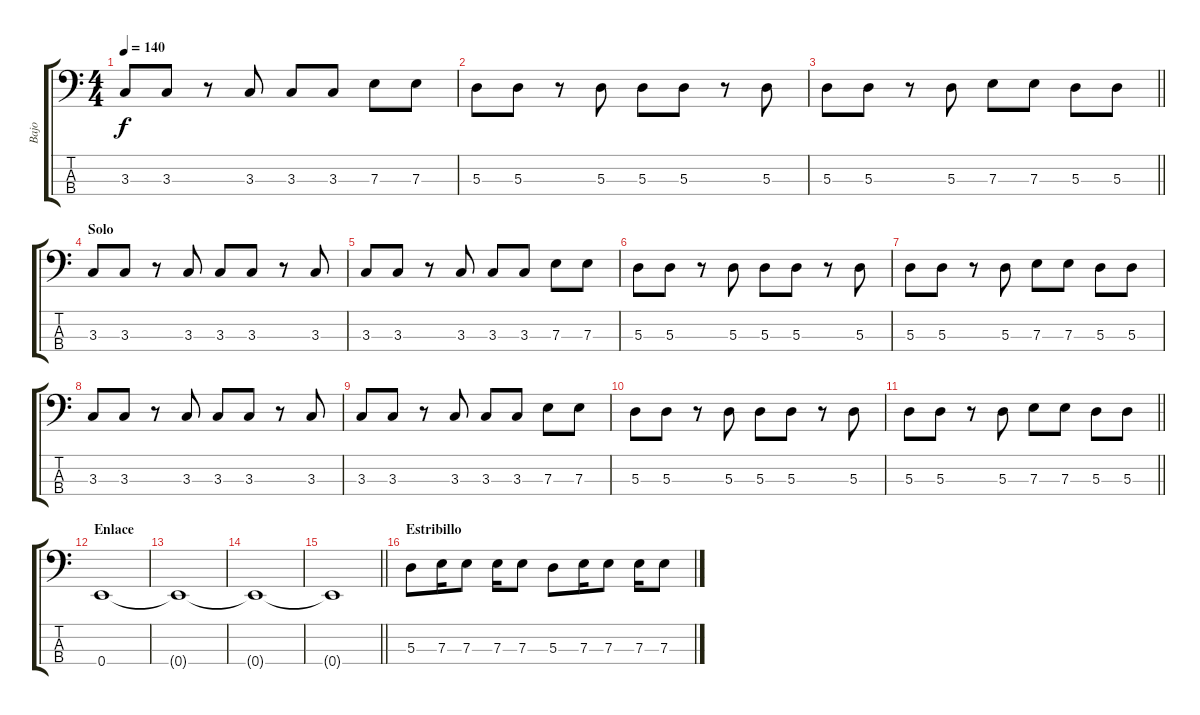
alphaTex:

\track ("Bajo" "Bajo") {instrument electricbasspick}
\staff {score tabs}
\tuning (G2 D2 A1 E1) {hide}
\ts (4 4)
\tempo 140
\clef f4
\ks c
3.3.8{dy f} 3.3.8 r.8 3.3.8 3.3.8 3.3.8 7.3.8 7.3.8 |
5.3.8 5.3.8 r.8 5.3.8 5.3.8 5.3.8 r.8 5.3.8 |
\barLineRight lightlight
5.3.8 5.3.8 r.8 5.3.8 7.3.8 7.3.8 5.3.8 5.3.8 |
\section ("" "Solo")
3.3.8 3.3.8 r.8 3.3.8 3.3.8 3.3.8 r.8 3.3.8 |
3.3.8 3.3.8 r.8 3.3.8 3.3.8 3.3.8 7.3.8 7.3.8 |
5.3.8 5.3.8 r.8 5.3.8 5.3.8 5.3.8 r.8 5.3.8 |
5.3.8 5.3.8 r.8 5.3.8 7.3.8 7.3.8 5.3.8 5.3.8 |
3.3.8 3.3.8 r.8 3.3.8 3.3.8 3.3.8 r.8 3.3.8 |
3.3.8 3.3.8 r.8 3.3.8 3.3.8 3.3.8 7.3.8 7.3.8 |
5.3.8 5.3.8 r.8 5.3.8 5.3.8 5.3.8 r.8 5.3.8 |
\barLineRight lightlight
5.3.8 5.3.8 r.8 5.3.8 7.3.8 7.3.8 5.3.8 5.3.8 |
\section ("" "Enlace")
0.4.1 |
0.4{t}.1 |
0.4{t}.1 |
\barLineRight lightlight
0.4{t}.1 |
\section ("" "Estribillo")
5.3.8 7.3.16 7.3.8 7.3.16 7.3.8 5.3.8 7.3.16 7.3.8 7.3.16 7.3.8
